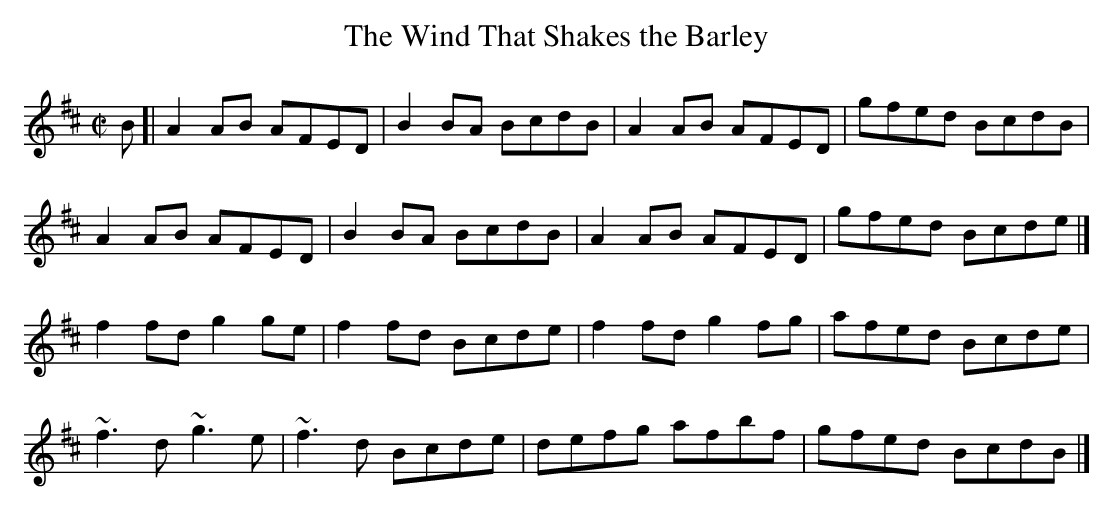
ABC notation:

X:1
T:Wind That Shakes the Barley, The
M:C|
L:1/8
K:D
B[|A2AB AFED|B2BA BcdB|A2AB AFED|gfed BcdB|!
A2AB AFED|B2BA BcdB|A2AB AFED|gfed Bcde|]!
f2fd g2ge|f2fd Bcde|f2fd g2fg|afed Bcde|!
~f3d ~g3e|~f3d Bcde|defg afbf|gfed BcdB|]!
